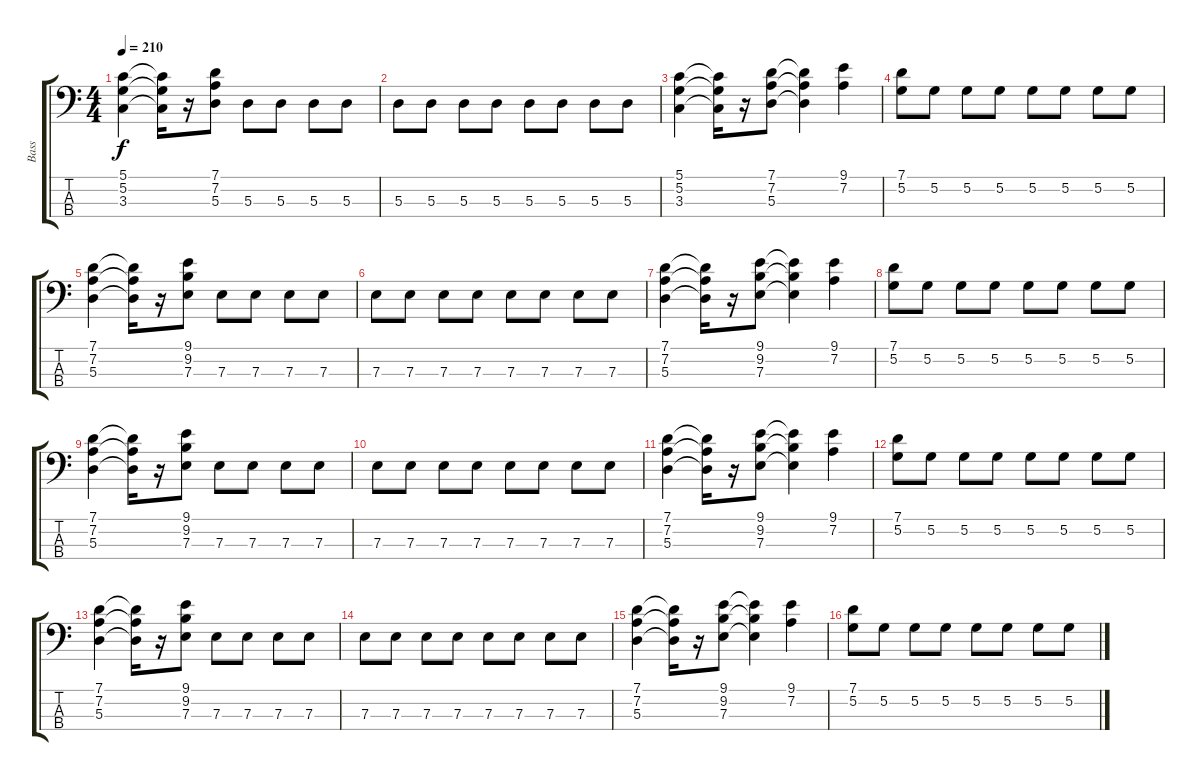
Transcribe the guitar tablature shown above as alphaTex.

\track ("Bass" "Bass") {instrument electricbassfinger}
\staff {score tabs}
\tuning (G2 D2 A1 E1) {hide}
\ts (4 4)
\tempo 210
\clef f4
\ks c
(5.1 5.2 3.3).4{dy f} (5.1{t} 5.2{t} 3.3{t}).16 r.16 (7.1 7.2 5.3).8 5.3.8 5.3.8 5.3.8 5.3.8 |
5.3.8 5.3.8 5.3.8 5.3.8 5.3.8 5.3.8 5.3.8 5.3.8 |
(5.1 5.2 3.3).4 (5.1{t} 5.2{t} 3.3{t}).16 r.16 (7.1 7.2 5.3).8 (7.1{t} 7.2{t} 5.3{t}).4 (9.1 7.2).4 |
(7.1 5.2).8 5.2.8 5.2.8 5.2.8 5.2.8 5.2.8 5.2.8 5.2.8 |
(7.1 7.2 5.3).4 (7.1{t} 7.2{t} 5.3{t}).16 r.16 (9.1 9.2 7.3).8 7.3.8 7.3.8 7.3.8 7.3.8 |
7.3.8 7.3.8 7.3.8 7.3.8 7.3.8 7.3.8 7.3.8 7.3.8 |
(7.1 7.2 5.3).4 (7.1{t} 7.2{t} 5.3{t}).16 r.16 (9.1 9.2 7.3).8 (9.1{t} 9.2{t} 7.3{t}).4 (9.1 7.2).4 |
(7.1 5.2).8 5.2.8 5.2.8 5.2.8 5.2.8 5.2.8 5.2.8 5.2.8 |
(7.1 7.2 5.3).4 (7.1{t} 7.2{t} 5.3{t}).16 r.16 (9.1 9.2 7.3).8 7.3.8 7.3.8 7.3.8 7.3.8 |
7.3.8 7.3.8 7.3.8 7.3.8 7.3.8 7.3.8 7.3.8 7.3.8 |
(7.1 7.2 5.3).4 (7.1{t} 7.2{t} 5.3{t}).16 r.16 (9.1 9.2 7.3).8 (9.1{t} 9.2{t} 7.3{t}).4 (9.1 7.2).4 |
(7.1 5.2).8 5.2.8 5.2.8 5.2.8 5.2.8 5.2.8 5.2.8 5.2.8 |
(7.1 7.2 5.3).4 (7.1{t} 7.2{t} 5.3{t}).16 r.16 (9.1 9.2 7.3).8 7.3.8 7.3.8 7.3.8 7.3.8 |
7.3.8 7.3.8 7.3.8 7.3.8 7.3.8 7.3.8 7.3.8 7.3.8 |
(7.1 7.2 5.3).4 (7.1{t} 7.2{t} 5.3{t}).16 r.16 (9.1 9.2 7.3).8 (9.1{t} 9.2{t} 7.3{t}).4 (9.1 7.2).4 |
(7.1 5.2).8 5.2.8 5.2.8 5.2.8 5.2.8 5.2.8 5.2.8 5.2.8
